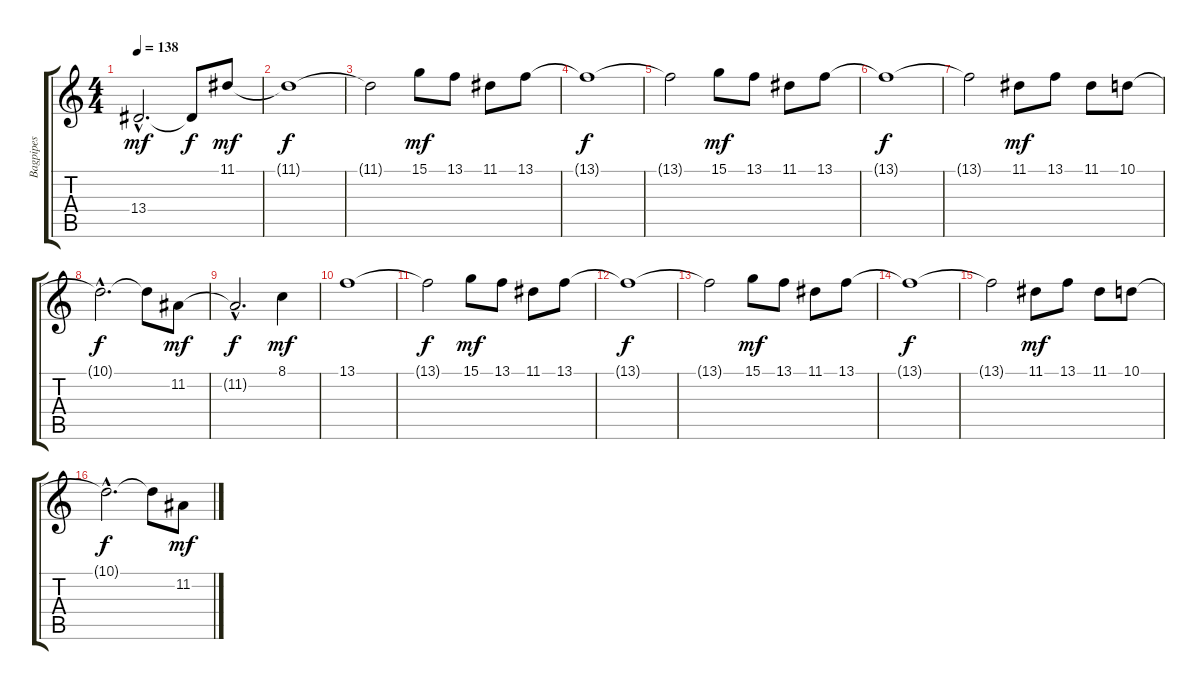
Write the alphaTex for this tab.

\track ("Bagpipes" "Bagpipes") {instrument bagpipe}
\staff {score tabs}
\tuning (E4 B3 G3 D3 A2 E2) {hide}
\ts (4 4)
\tempo 138
\clef g2
\ks c
13.4{hac}.2{d dy mf} 13.4{t}.8{dy f} 11.1.8{dy mf} |
11.1{t}.1{dy f} |
11.1{t}.2 15.1.8{dy mf} 13.1.8 11.1.8 13.1.8 |
13.1{t}.1{dy f} |
13.1{t}.2 15.1.8{dy mf} 13.1.8 11.1.8 13.1.8 |
13.1{t}.1{dy f} |
13.1{t}.2 11.1.8{dy mf} 13.1.8 11.1.8 10.1.8 |
10.1{hac t}.2{d dy f} 10.1{t}.8 11.2.8{dy mf} |
11.2{hac t}.2{d dy f} 8.1.4{dy mf} |
13.1.1 |
13.1{t}.2{dy f} 15.1.8{dy mf} 13.1.8 11.1.8 13.1.8 |
13.1{t}.1{dy f} |
13.1{t}.2 15.1.8{dy mf} 13.1.8 11.1.8 13.1.8 |
13.1{t}.1{dy f} |
13.1{t}.2 11.1.8{dy mf} 13.1.8 11.1.8 10.1.8 |
10.1{hac t}.2{d dy f} 10.1{t}.8 11.2.8{dy mf}
